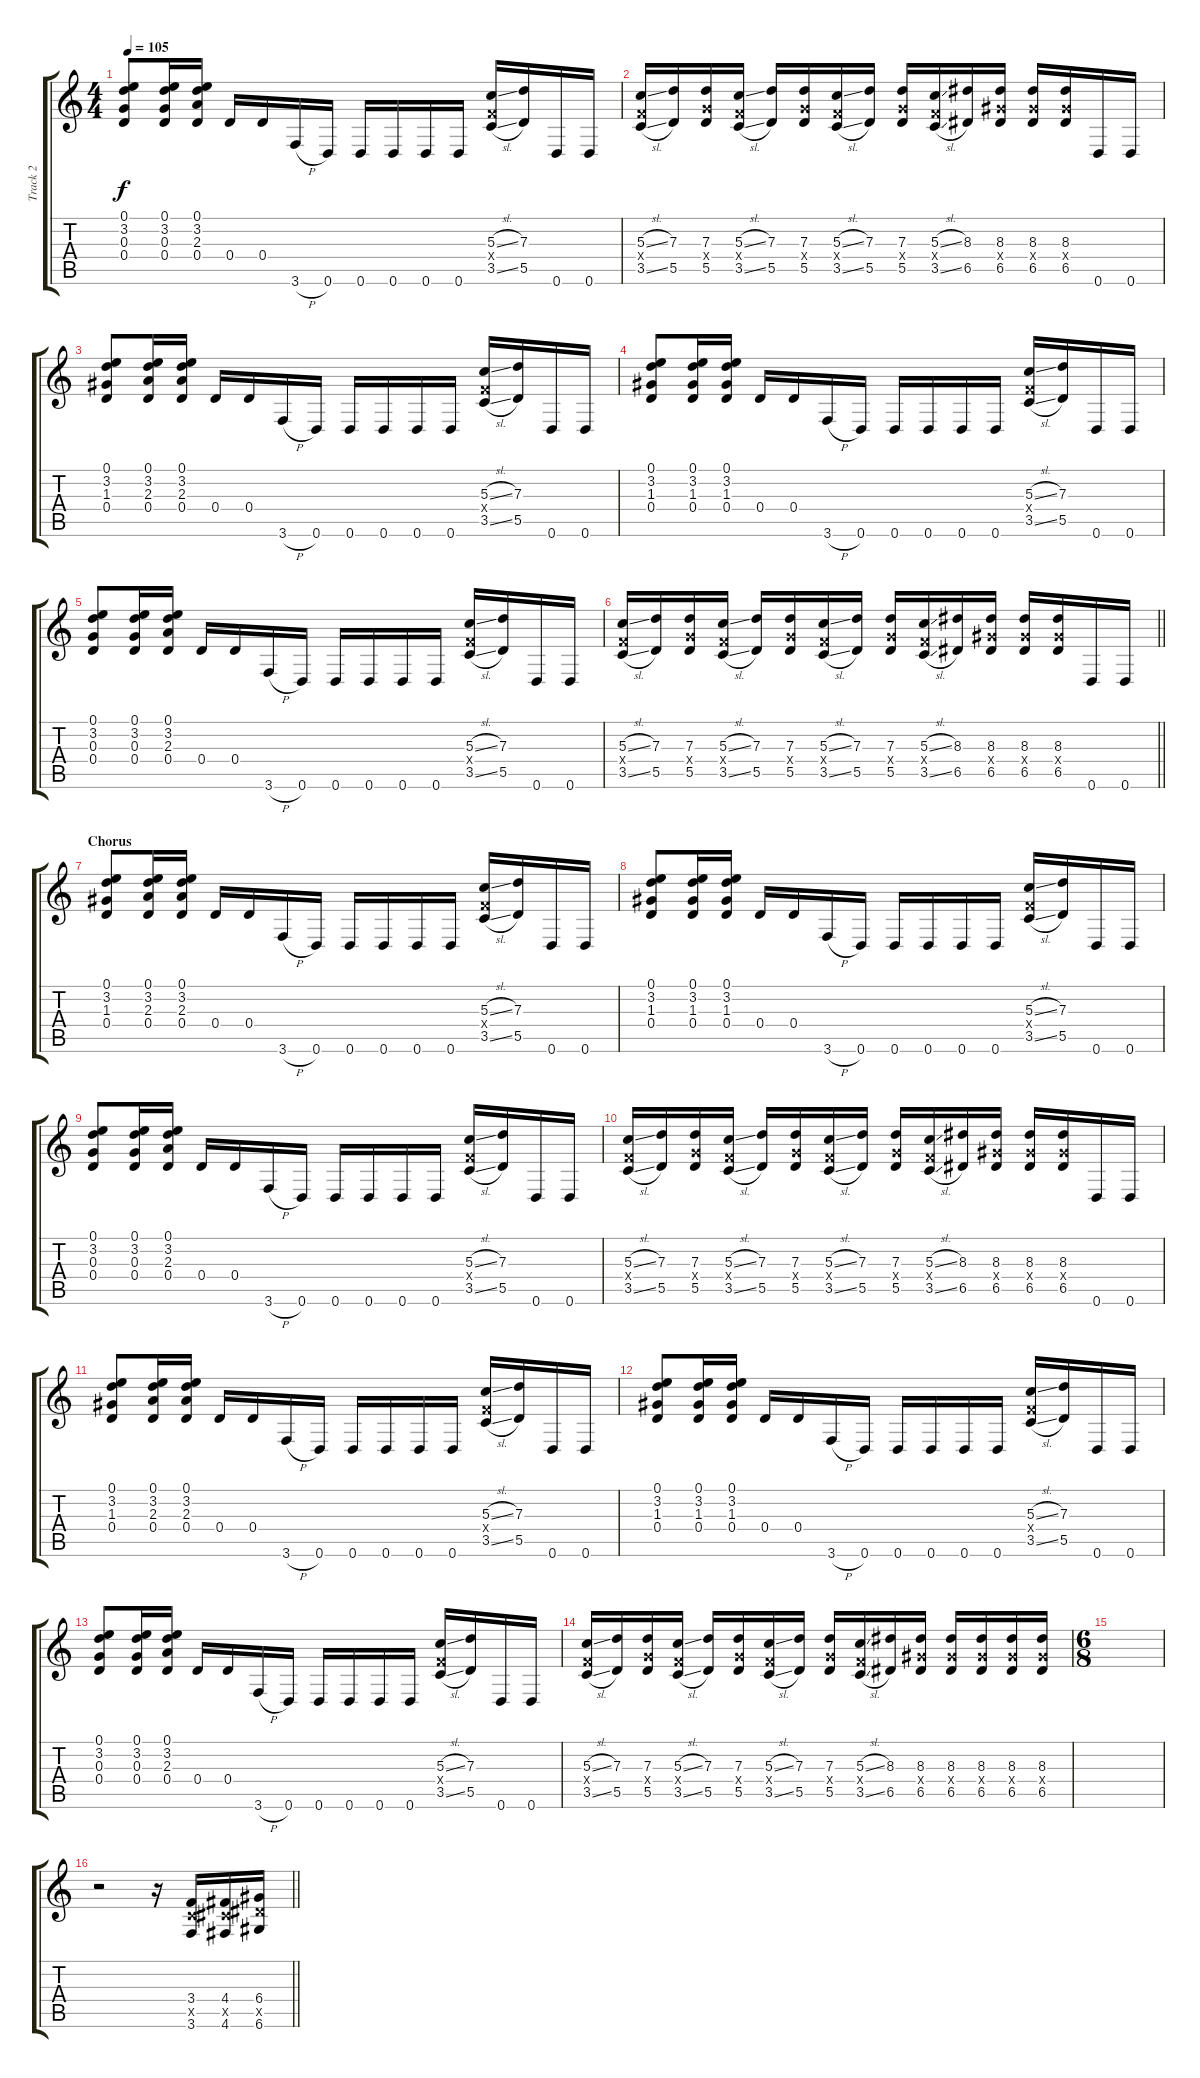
\track ("Track 2" "Track 2") {instrument distortionguitar}
\staff {score tabs}
\tuning (E4 B3 G3 D3 A2 D2) {hide}
\ts (4 4)
\tempo 105
\clef g2
\ks c
(0.1 3.2 0.3 0.4).8{dy f} (0.1 3.2 0.3 0.4).16 (0.1 3.2 2.3 0.4).16 0.4.16 0.4.16 3.6{h}.16 0.6.16 0.6.16 0.6.16 0.6.16 0.6.16 (5.3{sl} 3.4{x} 3.5{sl}).16 (7.3 5.5).16 0.6.16 0.6.16 |
(5.3{sl} 3.4{x} 3.5{sl}).16 (7.3 5.5).16 (7.3 5.4{x} 5.5).16 (5.3{sl} 3.4{x} 3.5{sl}).16 (7.3 5.5).16 (7.3 5.4{x} 5.5).16 (5.3{sl} 3.4{x} 3.5{sl}).16 (7.3 5.5).16 (7.3 5.4{x} 5.5).16 (5.3{sl} 3.4{x} 3.5{sl}).16 (8.3 6.5).16 (8.3 6.4{x} 6.5).16 (8.3 6.4{x} 6.5).16 (8.3 6.4{x} 6.5).16 0.6.16 0.6.16 |
(0.1 3.2 1.3 0.4).8 (0.1 3.2 2.3 0.4).16 (0.1 3.2 2.3 0.4).16 0.4.16 0.4.16 3.6{h}.16 0.6.16 0.6.16 0.6.16 0.6.16 0.6.16 (5.3{sl} 3.4{x} 3.5{sl}).16 (7.3 5.5).16 0.6.16 0.6.16 |
(0.1 3.2 1.3 0.4).8 (0.1 3.2 1.3 0.4).16 (0.1 3.2 1.3 0.4).16 0.4.16 0.4.16 3.6{h}.16 0.6.16 0.6.16 0.6.16 0.6.16 0.6.16 (5.3{sl} 3.4{x} 3.5{sl}).16 (7.3 5.5).16 0.6.16 0.6.16 |
(0.1 3.2 0.3 0.4).8 (0.1 3.2 0.3 0.4).16 (0.1 3.2 2.3 0.4).16 0.4.16 0.4.16 3.6{h}.16 0.6.16 0.6.16 0.6.16 0.6.16 0.6.16 (5.3{sl} 3.4{x} 3.5{sl}).16 (7.3 5.5).16 0.6.16 0.6.16 |
\barLineRight lightlight
(5.3{sl} 3.4{x} 3.5{sl}).16 (7.3 5.5).16 (7.3 5.4{x} 5.5).16 (5.3{sl} 3.4{x} 3.5{sl}).16 (7.3 5.5).16 (7.3 5.4{x} 5.5).16 (5.3{sl} 3.4{x} 3.5{sl}).16 (7.3 5.5).16 (7.3 5.4{x} 5.5).16 (5.3{sl} 3.4{x} 3.5{sl}).16 (8.3 6.5).16 (8.3 6.4{x} 6.5).16 (8.3 6.4{x} 6.5).16 (8.3 6.4{x} 6.5).16 0.6.16 0.6.16 |
\section ("" "Chorus")
(0.1 3.2 1.3 0.4).8 (0.1 3.2 2.3 0.4).16 (0.1 3.2 2.3 0.4).16 0.4.16 0.4.16 3.6{h}.16 0.6.16 0.6.16 0.6.16 0.6.16 0.6.16 (5.3{sl} 3.4{x} 3.5{sl}).16 (7.3 5.5).16 0.6.16 0.6.16 |
(0.1 3.2 1.3 0.4).8 (0.1 3.2 1.3 0.4).16 (0.1 3.2 1.3 0.4).16 0.4.16 0.4.16 3.6{h}.16 0.6.16 0.6.16 0.6.16 0.6.16 0.6.16 (5.3{sl} 3.4{x} 3.5{sl}).16 (7.3 5.5).16 0.6.16 0.6.16 |
(0.1 3.2 0.3 0.4).8 (0.1 3.2 0.3 0.4).16 (0.1 3.2 2.3 0.4).16 0.4.16 0.4.16 3.6{h}.16 0.6.16 0.6.16 0.6.16 0.6.16 0.6.16 (5.3{sl} 3.4{x} 3.5{sl}).16 (7.3 5.5).16 0.6.16 0.6.16 |
(5.3{sl} 3.4{x} 3.5{sl}).16 (7.3 5.5).16 (7.3 5.4{x} 5.5).16 (5.3{sl} 3.4{x} 3.5{sl}).16 (7.3 5.5).16 (7.3 5.4{x} 5.5).16 (5.3{sl} 3.4{x} 3.5{sl}).16 (7.3 5.5).16 (7.3 5.4{x} 5.5).16 (5.3{sl} 3.4{x} 3.5{sl}).16 (8.3 6.5).16 (8.3 6.4{x} 6.5).16 (8.3 6.4{x} 6.5).16 (8.3 6.4{x} 6.5).16 0.6.16 0.6.16 |
(0.1 3.2 1.3 0.4).8 (0.1 3.2 2.3 0.4).16 (0.1 3.2 2.3 0.4).16 0.4.16 0.4.16 3.6{h}.16 0.6.16 0.6.16 0.6.16 0.6.16 0.6.16 (5.3{sl} 3.4{x} 3.5{sl}).16 (7.3 5.5).16 0.6.16 0.6.16 |
(0.1 3.2 1.3 0.4).8 (0.1 3.2 1.3 0.4).16 (0.1 3.2 1.3 0.4).16 0.4.16 0.4.16 3.6{h}.16 0.6.16 0.6.16 0.6.16 0.6.16 0.6.16 (5.3{sl} 3.4{x} 3.5{sl}).16 (7.3 5.5).16 0.6.16 0.6.16 |
(0.1 3.2 0.3 0.4).8 (0.1 3.2 0.3 0.4).16 (0.1 3.2 2.3 0.4).16 0.4.16 0.4.16 3.6{h}.16 0.6.16 0.6.16 0.6.16 0.6.16 0.6.16 (5.3{sl} 3.4{x} 3.5{sl}).16 (7.3 5.5).16 0.6.16 0.6.16 |
(5.3{sl} 3.4{x} 3.5{sl}).16 (7.3 5.5).16 (7.3 5.4{x} 5.5).16 (5.3{sl} 3.4{x} 3.5{sl}).16 (7.3 5.5).16 (7.3 5.4{x} 5.5).16 (5.3{sl} 3.4{x} 3.5{sl}).16 (7.3 5.5).16 (7.3 5.4{x} 5.5).16 (5.3{sl} 3.4{x} 3.5{sl}).16 (8.3 6.5).16 (8.3 6.4{x} 6.5).16 (8.3 6.4{x} 6.5).16 (8.3 6.4{x} 6.5).16 (8.3 6.4{x} 6.5).16 (8.3 6.4{x} 6.5).16 |
\ts (6 8)
|
\barLineRight lightlight
r.2 r.16 (3.4 3.5{x} 3.6).16 (4.4 4.5{x} 4.6).16 (6.4 6.5{x} 6.6).16
